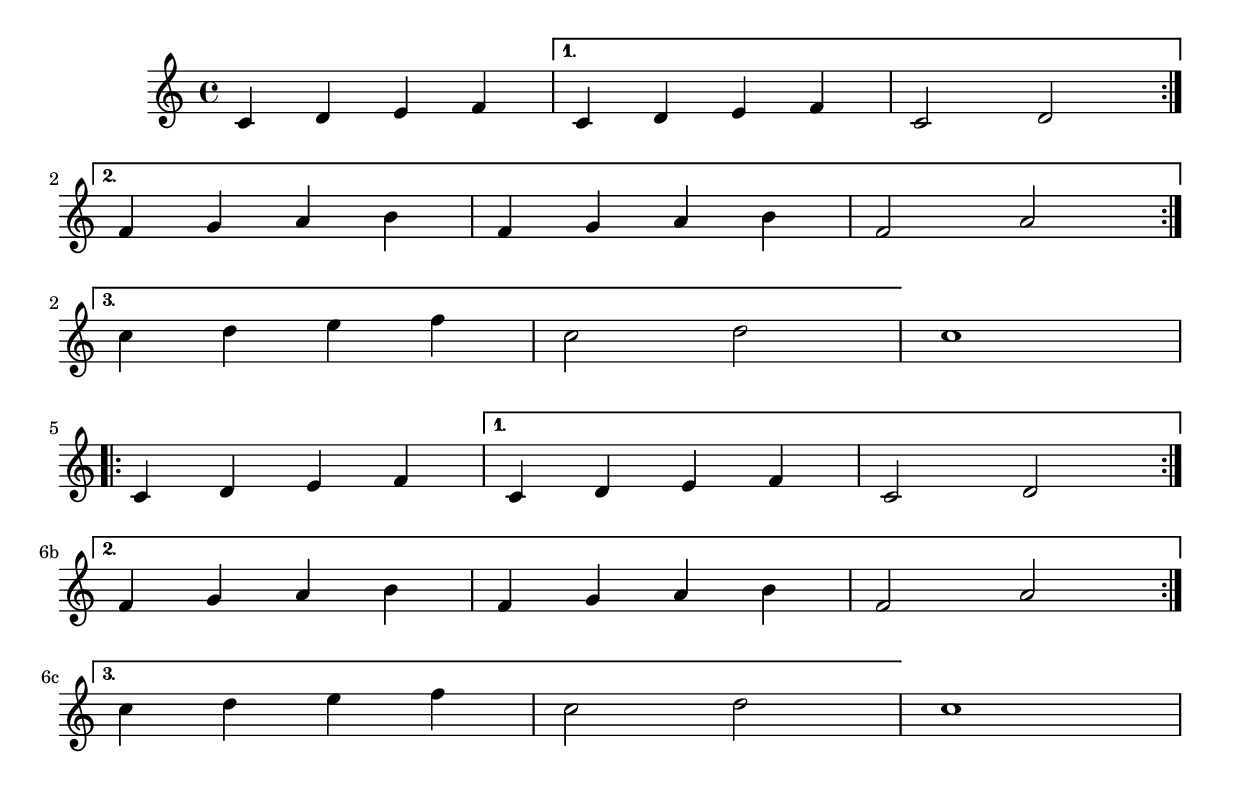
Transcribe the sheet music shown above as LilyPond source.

% DO NOT EDIT this file manually; it is automatically
% generated from Documentation/snippets/new
% Make any changes in Documentation/snippets/new/
% and then run scripts/auxiliar/makelsr.py
%
% This file is in the public domain.
%% Note: this file works from version 2.16.0
\version "2.16.0"

\header {
  lsrtags = "editorial-annotations, staff-notation, tweaks-and-overrides"
  texidoc = "Two alternative methods for bar numbering can be set,
  especially for when using repeated music."
  doctitle = "Alternative bar numbering"
} % begin verbatim


\relative c'{
  \set Score.alternativeNumberingStyle = #'numbers
  \repeat volta 3 { c4 d e f | }
    \alternative {
      { c4 d e f | c2 d \break }
      { f4 g a b | f4 g a b | f2 a | \break }
      { c4 d e f | c2 d }
    }
  c1 \break
  \set Score.alternativeNumberingStyle = #'numbers-with-letters
  \repeat volta 3 { c,4 d e f | }
    \alternative {
      { c4 d e f | c2 d \break }
      { f4 g a b | f4 g a b | f2 a | \break }
      { c4 d e f | c2 d }
    }
  c1
}
